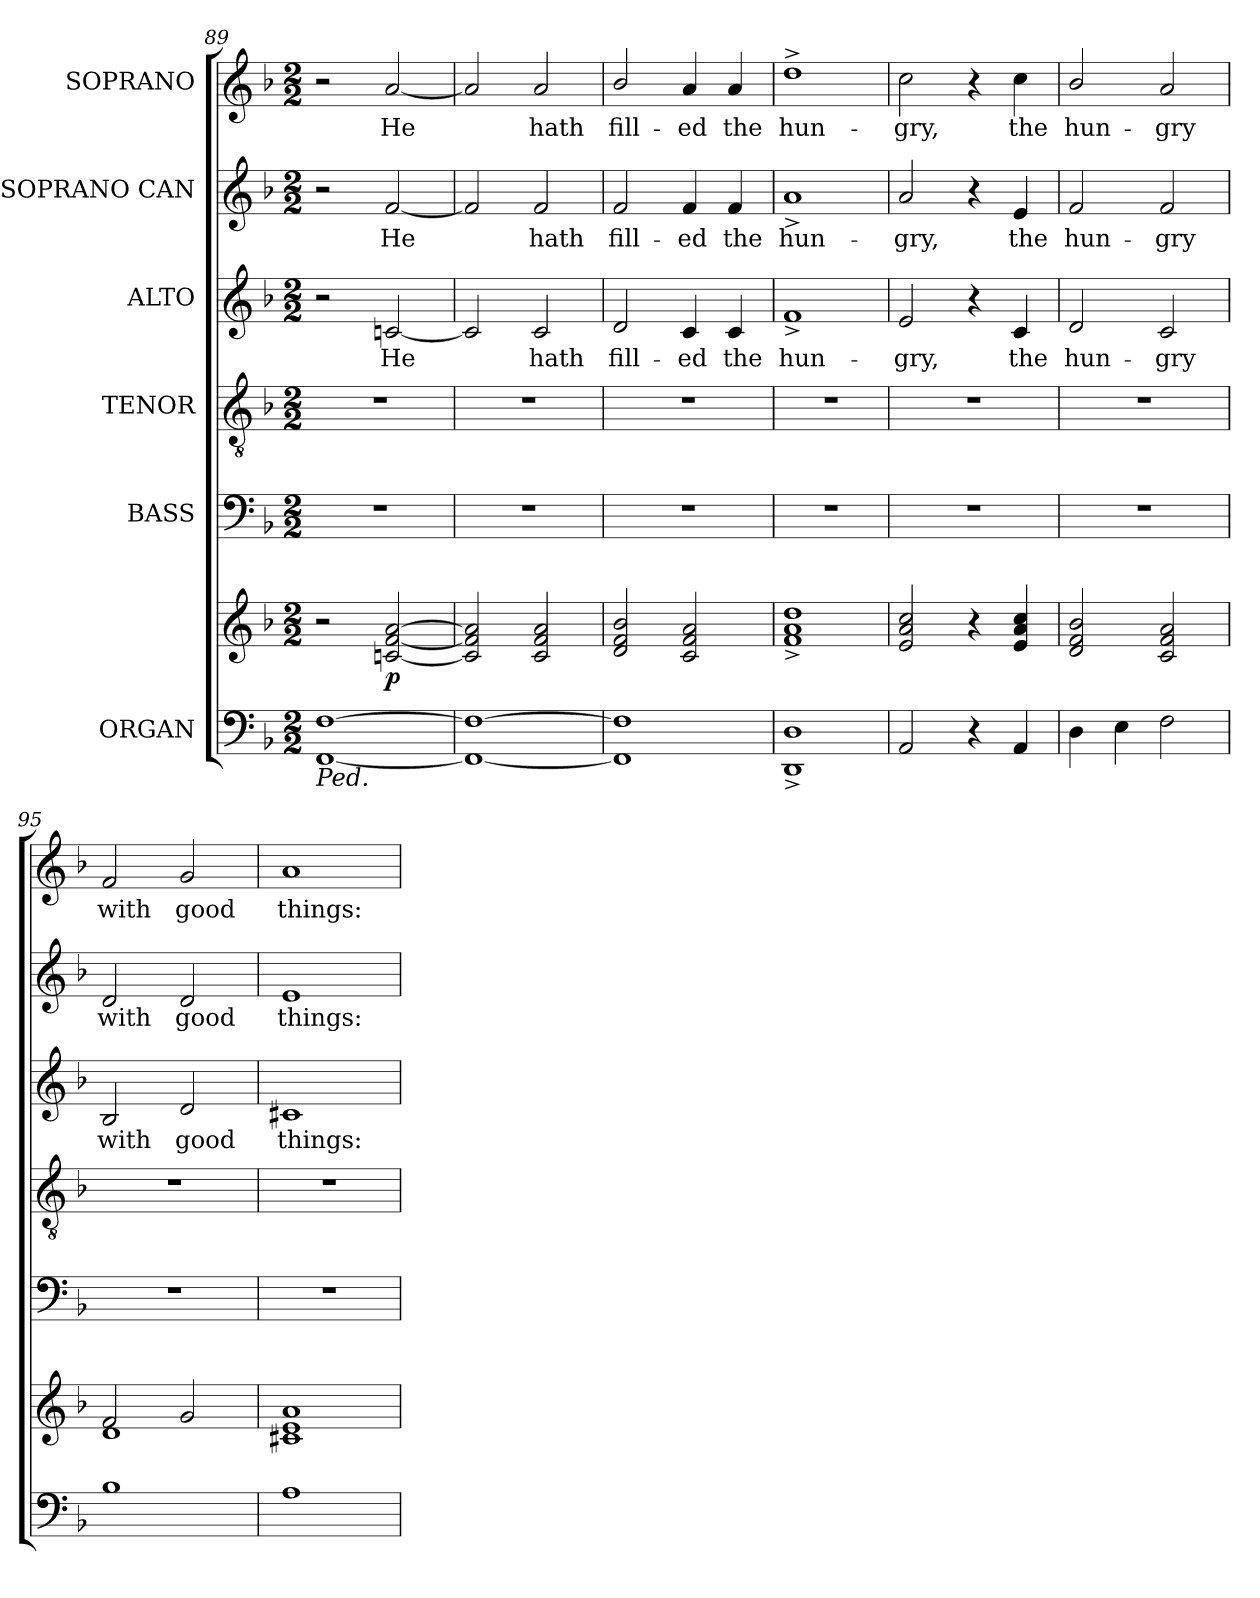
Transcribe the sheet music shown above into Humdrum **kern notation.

**kern	**kern	**dynam	**kern	**kern	**kern	**text	**kern	**text	**kern	**text
*part6	*part6	*part6	*part5	*part4	*part3	*part3	*part2	*part2	*part1	*part1
*staff7	*staff6	*staff6/7	*staff5	*staff4	*staff3	*staff3	*staff2	*staff2	*staff1	*staff1
*I"ORGAN	*	*	*I"BASS	*I"TENOR	*I"ALTO	*	*I"SOPRANO CAN	*	*I"SOPRANO	*
*clefF4	*clefG2	*	*clefF4	*clefGv2	*clefG2	*	*clefG2	*	*clefG2	*
*	*	*	*	*ITrd7c12	*	*	*	*	*	*
*k[b-]	*k[b-]	*	*k[b-]	*k[b-]	*k[b-]	*	*k[b-]	*	*k[b-]	*
*d:	*d:	*	*d:	*d:	*d:	*	*d:	*	*d:	*
*M2/2	*M2/2	*	*M2/2	*M2/2	*M2/2	*	*M2/2	*	*M2/2	*
=89	=89	=89	=89	=89	=89	=89	=89	=89	=89	=89
*^	*	*	*	*	*	*	*	*	*	*
*	*^	*	*	*	*	*	*	*	*	*	*
!LO:TX:b:i:t=Ped.	!	!	!	!	!	!	!	!	!	!	!	!
[1Fi	[1FFi	2ryy	2r	.	1r	1r	2r	.	2r	.	2r	.
!	!	!	!	!	!	!	!	!LO:LY:b:color=#000000	!	!	!	!
!	!	!	!	!	!	!	!	!	!	!LO:LY:b:color=#000000	!	!
!	!	!	!	!	!	!	!	!	!	!	!	!LO:LY:b:color=#000000
.	.	2ryy	[2cni/ [2fi [2ai	p	.	.	[2cni/	He	[2fi/	He	[2ai/	He
*	*v	*v	*	*	*	*	*	*	*	*	*	*
=90	=90	=90	=90	=90	=90	=90	=90	=90	=90	=90	=90
1Fi_	1FFi_	2ci/] 2fi] 2ai]	.	1r	1r	2cni/]	.	2fi/]	.	2ai/]	.
!	!	!	!	!	!	!	!LO:LY:b:color=#000000	!	!	!	!
!	!	!	!	!	!	!	!	!	!LO:LY:b:color=#000000	!	!
!	!	!	!	!	!	!	!	!	!	!	!LO:LY:b:color=#000000
.	.	2ci/ 2fi 2ai	.	.	.	2ci/	hath	2fi/	hath	2ai/	hath
=91	=91	=91	=91	=91	=91	=91	=91	=91	=91	=91	=91
!	!	!	!	!	!	!	!LO:LY:b:color=#000000	!	!	!	!
!	!	!	!	!	!	!	!	!	!LO:LY:b:color=#000000	!	!
!	!	!	!	!	!	!	!	!	!	!	!LO:LY:b:color=#000000
1Fi]	1FFi]	2di/ 2fi 2b-i	.	1r	1r	2di/	fill-	2fi/	fill-	2b-i/	fill-
!	!	!	!	!	!	!	!LO:LY:b:color=#000000	!	!	!	!
!	!	!	!	!	!	!	!	!	!LO:LY:b:color=#000000	!	!
!	!	!	!	!	!	!	!	!	!	!	!LO:LY:b:color=#000000
.	.	2ci/ 2fi 2ai	.	.	.	4ci/	-ed	4fi/	-ed	4ai/	-ed
!	!	!	!	!	!	!	!LO:LY:b:color=#000000	!	!	!	!
!	!	!	!	!	!	!	!	!	!LO:LY:b:color=#000000	!	!
!	!	!	!	!	!	!	!	!	!	!	!LO:LY:b:color=#000000
.	.	.	.	.	.	4ci/	the	4fi/	the	4ai/	the
*v	*v	*	*	*	*	*	*	*	*	*	*
=92	=92	=92	=92	=92	=92	=92	=92	=92	=92	=92
!	!	!	!	!	!	!LO:LY:b:color=#000000	!	!	!	!
!	!	!	!	!	!	!	!	!LO:LY:b:color=#000000	!	!
!	!	!	!	!	!	!	!	!	!	!LO:LY:b:color=#000000
1DDi^ 1Di^	1fi^ 1ai^ 1ddi^	.	1r	1r	1f^i	hun-	1a^i	hun-	1dd^i	hun-
=93	=93	=93	=93	=93	=93	=93	=93	=93	=93	=93
!	!	!	!	!	!	!LO:LY:b:color=#000000	!	!	!	!
!	!	!	!	!	!	!	!	!LO:LY:b:color=#000000	!	!
!	!	!	!	!	!	!	!	!	!	!LO:LY:b:color=#000000
2AAi/	2ei/ 2ai 2cci	.	1r	1r	2ei/	-gry,	2ai/	-gry,	2cci\	-gry,
4r	4r	.	.	.	4r	.	4r	.	4r	.
!	!	!	!	!	!	!LO:LY:b:color=#000000	!	!	!	!
!	!	!	!	!	!	!	!	!LO:LY:b:color=#000000	!	!
!	!	!	!	!	!	!	!	!	!	!LO:LY:b:color=#000000
4AAi/	4ei/ 4ai 4cci	.	.	.	4ci/	the	4ei/	the	4cci\	the
=94	=94	=94	=94	=94	=94	=94	=94	=94	=94	=94
!	!	!	!	!	!	!LO:LY:b:color=#000000	!	!	!	!
!	!	!	!	!	!	!	!	!LO:LY:b:color=#000000	!	!
!	!	!	!	!	!	!	!	!	!	!LO:LY:b:color=#000000
4Di\	2di/ 2fi 2b-i	.	1r	1r	2di/	hun-	2fi/	hun-	2b-i/	hun-
4Ei\	.	.	.	.	.	.	.	.	.	.
!	!	!	!	!	!	!LO:LY:b:color=#000000	!	!	!	!
!	!	!	!	!	!	!	!	!LO:LY:b:color=#000000	!	!
!	!	!	!	!	!	!	!	!	!	!LO:LY:b:color=#000000
2Fi\	2ci/ 2fi 2ai	.	.	.	2ci/	-gry	2fi/	-gry	2ai/	-gry
=95	=95	=95	=95	=95	=95	=95	=95	=95	=95	=95
*	*^	*	*	*	*	*	*	*	*	*
!	!	!	!	!	!	!	!LO:LY:b:color=#000000	!	!	!	!
!	!	!	!	!	!	!	!	!	!LO:LY:b:color=#000000	!	!
!	!	!	!	!	!	!	!	!	!	!	!LO:LY:b:color=#000000
1B-i	2fi/	1di	.	1r	1r	2B-i/	with	2di/	with	2fi/	with
!	!	!	!	!	!	!	!LO:LY:b:color=#000000	!	!	!	!
!	!	!	!	!	!	!	!	!	!LO:LY:b:color=#000000	!	!
!	!	!	!	!	!	!	!	!	!	!	!LO:LY:b:color=#000000
.	2gi/	.	.	.	.	2di/	good	2di/	good	2gi/	good
*	*v	*v	*	*	*	*	*	*	*	*	*
=96	=96	=96	=96	=96	=96	=96	=96	=96	=96	=96
!	!	!	!	!	!	!LO:LY:b:color=#000000	!	!	!	!
!	!	!	!	!	!	!	!	!LO:LY:b:color=#000000	!	!
!	!	!	!	!	!	!	!	!	!	!LO:LY:b:color=#000000
1Ai	1c#Xi 1ei 1ai	.	1r	1r	1c#Xi	things:	1ei	things:	1ai	things:
=	=	=	=	=	=	=	=	=	=	=
*-	*-	*-	*-	*-	*-	*-	*-	*-	*-	*-
